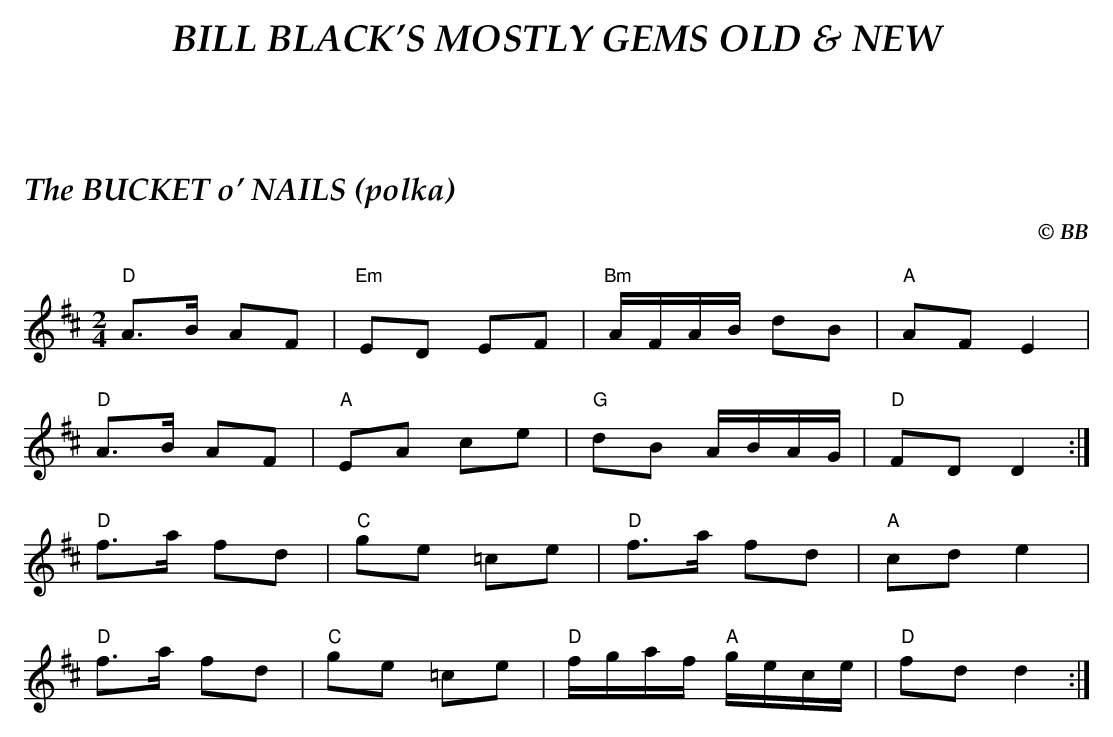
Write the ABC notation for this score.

X:1
T:BUCKET o' NAILS (polka), The
C:© BB
M:2/4
Q:1/4=140
L:1/8
K:D
"D"A>B AF|"Em"ED EF|"Bm"A/F/A/B/ dB|"A"AF E2|
"D"A>B AF|"A" EA ce|"G"dB A/B/A/G/|"D"FD D2 :|
"D"f>a fd|"C"ge =ce|"D"f>a fd|"A"cd e2|
"D"f>a fd|"C"ge =ce|"D"f/g/a/f/ "A"g/e/c/e/|\
"D"fd d2 :|
